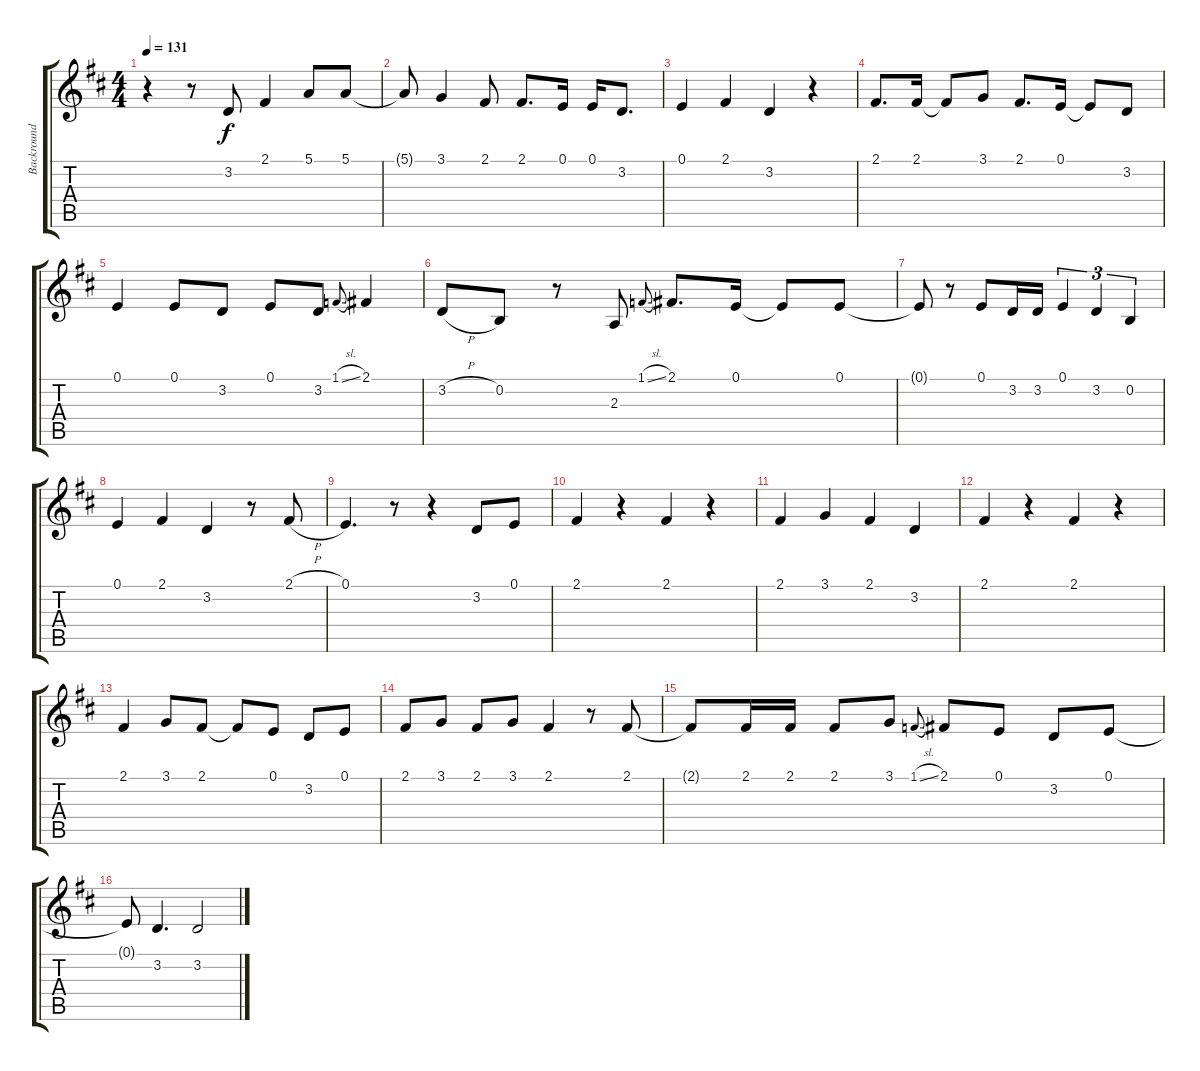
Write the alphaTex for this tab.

\track ("Backround Vocals" "Backround ") {instrument clarinet}
\staff {score tabs}
\tuning (E4 B3 G3 D3 A2 E2) {hide}
\ts (4 4)
\tempo 131
\clef g2
\ks d
r.4{dy f} r.8 3.2.8 2.1.4 5.1.8 5.1.8 |
5.1{t}.8 3.1.4 2.1.8 2.1.8{d} 0.1.16 0.1.16 3.2.8{d} |
0.1.4 2.1.4 3.2.4 r.4 |
2.1.8{d} 2.1.16 2.1{t}.8 3.1.8 2.1.8{d} 0.1.16 0.1{t}.8 3.2.8 |
0.1.4 0.1.8 3.2.8 0.1.8 3.2.8 1.1{sl}.8{gr onbeat} 2.1.4 |
3.2{h}.8 0.2.8 r.8 2.3.8 1.1{sl}.8{gr onbeat} 2.1.8{d} 0.1.16 0.1{t}.8 0.1.8 |
0.1{t}.8 r.8 0.1.8 3.2.16 3.2.16 0.1.4{tu (3 2)} 3.2.4{tu (3 2)} 0.2.4{tu (3 2)} |
0.1.4 2.1.4 3.2.4 r.8 2.1{h}.8 |
0.1.4{d} r.8 r.4 3.2.8 0.1.8 |
2.1.4 r.4 2.1.4 r.4 |
2.1.4 3.1.4 2.1.4 3.2.4 |
2.1.4 r.4 2.1.4 r.4 |
2.1.4 3.1.8 2.1.8 2.1{t}.8 0.1.8 3.2.8 0.1.8 |
2.1.8 3.1.8 2.1.8 3.1.8 2.1.4 r.8 2.1.8 |
2.1{t}.8 2.1.16 2.1.16 2.1.8 3.1.8 1.1{sl}.8{gr onbeat} 2.1.8 0.1.8 3.2.8 0.1.8 |
0.1{t}.8 3.2.4{d} 3.2.2
